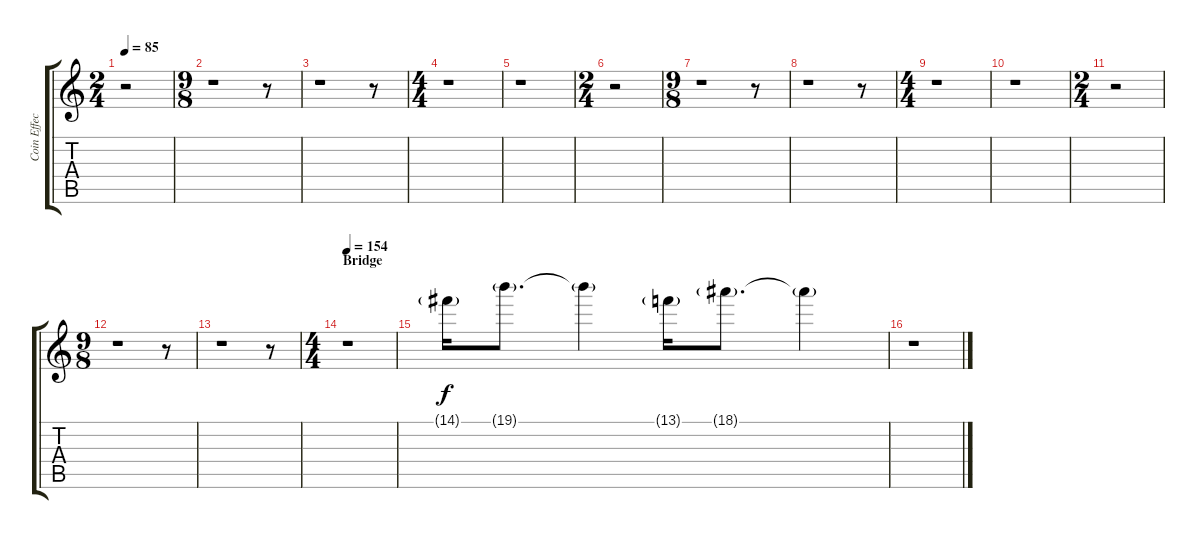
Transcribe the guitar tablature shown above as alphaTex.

\track ("Coin Effect" "Coin Effec") {instrument glockenspiel}
\staff {score tabs}
\tuning (E5 B3 G3 D3 A2 E2) {hide}
\ts (2 4)
\tempo 85
\clef g2
\ks c
r.2{dy f} |
\ts (9 8)
r.1 r.8 |
r.1 r.8 |
\ts (4 4)
r.1 |
r.1 |
\ts (2 4)
r.2 |
\ts (9 8)
r.1 r.8 |
r.1 r.8 |
\ts (4 4)
r.1 |
r.1 |
\ts (2 4)
r.2 |
\ts (9 8)
r.1 r.8 |
r.1 r.8 |
\ts (4 4)
\section ("" "Bridge")
\tempo 154
r.1 |
14.1{g}.16 19.1{g}.8{d} 19.1{g t}.4 13.1{g}.16 18.1{g}.8{d} 18.1{g t}.4 |
r.1
